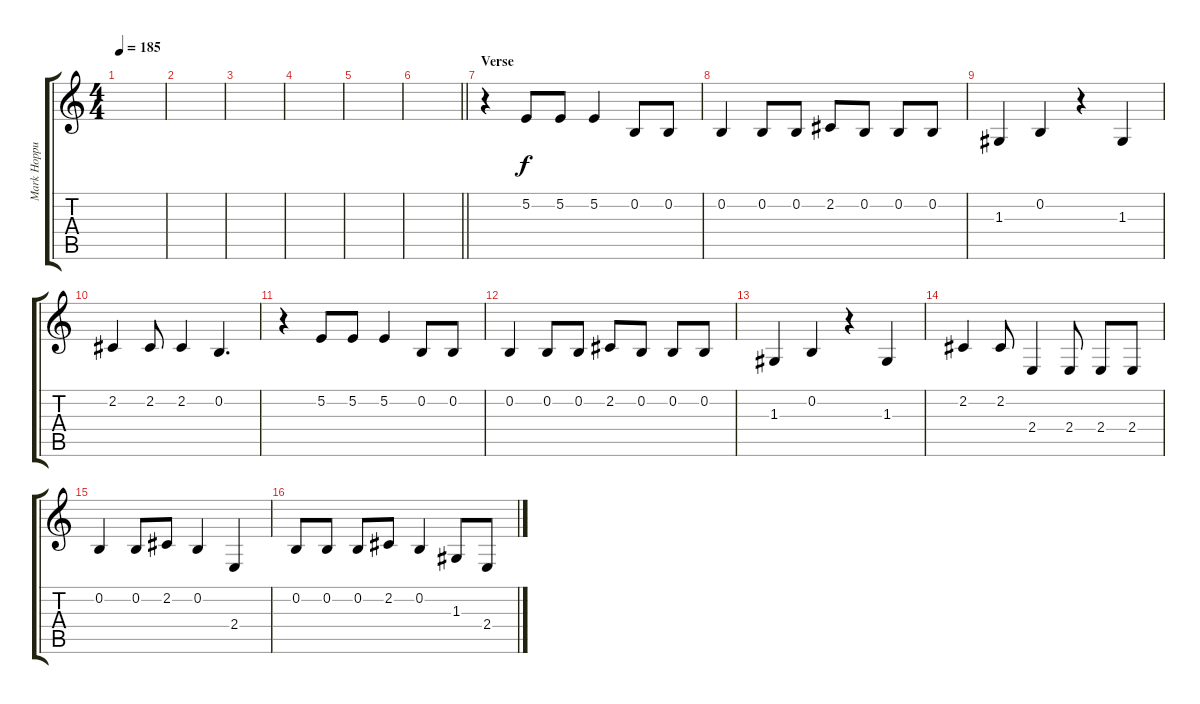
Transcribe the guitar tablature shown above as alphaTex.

\track ("Mark Hoppus - Vocals" "Mark Hoppu") {instrument altosax}
\staff {score tabs}
\tuning (E4 B3 G3 D3 A2 E2) {hide}
\ts (4 4)
\tempo 185
\clef g2
\ks c
|
|
|
|
|
\barLineRight lightlight
|
\section ("" "Verse")
r.4 5.2.8 5.2.8 5.2.4 0.2.8 0.2.8 |
0.2.4 0.2.8 0.2.8 2.2.8 0.2.8 0.2.8 0.2.8 |
1.3.4 0.2.4 r.4 1.3.4 |
2.2.4 2.2.8 2.2.4 0.2.4{d} |
r.4 5.2.8 5.2.8 5.2.4 0.2.8 0.2.8 |
0.2.4 0.2.8 0.2.8 2.2.8 0.2.8 0.2.8 0.2.8 |
1.3.4 0.2.4 r.4 1.3.4 |
2.2.4 2.2.8 2.4.4 2.4.8 2.4.8 2.4.8 |
0.2.4 0.2.8 2.2.8 0.2.4 2.4.4 |
0.2.8 0.2.8 0.2.8 2.2.8 0.2.4 1.3.8 2.4.8
